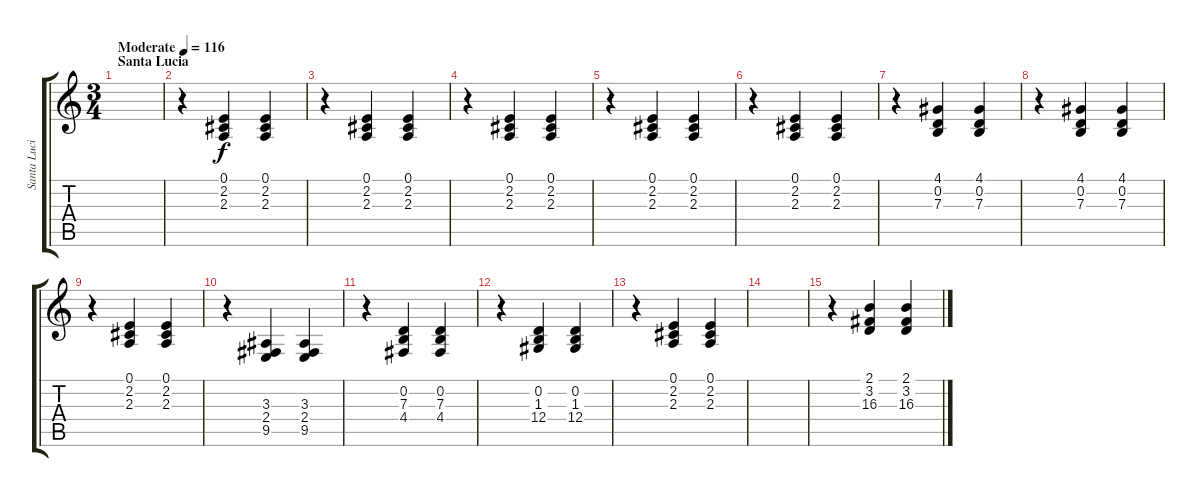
\track ("Santa Lucia: аккомпонимент 2" "Santa Luci") {instrument dulcimer}
\staff {score tabs}
\tuning (E4 B3 G3 D3 A2 E2) {hide}
\ts (3 4)
\section ("" "Santa Lucia")
\tempo (116 "Moderate")
\tempo 110
\tempo (116 "Moderate")
\clef g2
\ks c
|
r.4 (0.1 2.2 2.3).4 (0.1 2.2 2.3).4 |
r.4 (0.1 2.2 2.3).4 (0.1 2.2 2.3).4 |
r.4 (0.1 2.2 2.3).4 (0.1 2.2 2.3).4 |
r.4 (0.1 2.2 2.3).4 (0.1 2.2 2.3).4 |
r.4 (0.1 2.2 2.3).4 (0.1 2.2 2.3).4 |
r.4 (4.1 0.2 7.3).4 (4.1 0.2 7.3).4 |
r.4 (4.1 0.2 7.3).4 (4.1 0.2 7.3).4 |
r.4 (0.1 2.2 2.3).4 (0.1 2.2 2.3).4 |
r.4 (3.3 2.4 9.5).4 (3.3 2.4 9.5).4 |
r.4 (0.2 7.3 4.4).4 (0.2 7.3 4.4).4 |
r.4 (0.2 1.3 12.4).4 (0.2 1.3 12.4).4 |
r.4 (0.1 2.2 2.3).4 (0.1 2.2 2.3).4 |
|
r.4 (2.1 3.2 16.3).4 (2.1 3.2 16.3).4
